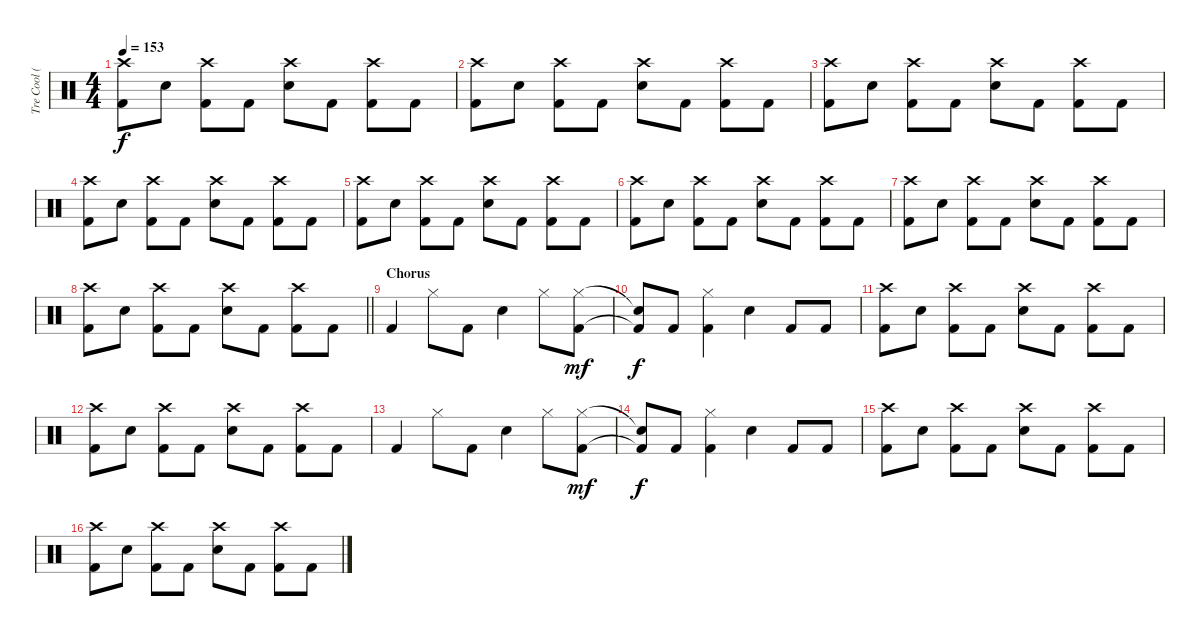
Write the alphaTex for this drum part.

\track ("Tre Cool (Drums)" "Tre Cool (") {instrument percussion}
\staff {score}
\articulation defaults
\ts (4 4)
\tempo 153
\clef neutral
\ks c
("Kick (hit) 2" "Crash high (hit)").8{dy f} "Snare (hit) 2".8 ("Kick (hit) 2" "Crash high (hit)").8 "Kick (hit) 2".8 ("Snare (hit) 2" "Crash high (hit)").8 "Kick (hit) 2".8 ("Kick (hit) 2" "Crash high (hit)").8 "Kick (hit) 2".8 |
("Kick (hit) 2" "Crash high (hit)").8 "Snare (hit) 2".8 ("Kick (hit) 2" "Crash high (hit)").8 "Kick (hit) 2".8 ("Snare (hit) 2" "Crash high (hit)").8 "Kick (hit) 2".8 ("Kick (hit) 2" "Crash high (hit)").8 "Kick (hit) 2".8 |
("Kick (hit) 2" "Crash high (hit)").8 "Snare (hit) 2".8 ("Kick (hit) 2" "Crash high (hit)").8 "Kick (hit) 2".8 ("Snare (hit) 2" "Crash high (hit)").8 "Kick (hit) 2".8 ("Kick (hit) 2" "Crash high (hit)").8 "Kick (hit) 2".8 |
("Kick (hit) 2" "Crash high (hit)").8 "Snare (hit) 2".8 ("Kick (hit) 2" "Crash high (hit)").8 "Kick (hit) 2".8 ("Snare (hit) 2" "Crash high (hit)").8 "Kick (hit) 2".8 ("Kick (hit) 2" "Crash high (hit)").8 "Kick (hit) 2".8 |
("Kick (hit) 2" "Crash high (hit)").8 "Snare (hit) 2".8 ("Kick (hit) 2" "Crash high (hit)").8 "Kick (hit) 2".8 ("Snare (hit) 2" "Crash high (hit)").8 "Kick (hit) 2".8 ("Kick (hit) 2" "Crash high (hit)").8 "Kick (hit) 2".8 |
("Kick (hit) 2" "Crash high (hit)").8 "Snare (hit) 2".8 ("Kick (hit) 2" "Crash high (hit)").8 "Kick (hit) 2".8 ("Snare (hit) 2" "Crash high (hit)").8 "Kick (hit) 2".8 ("Kick (hit) 2" "Crash high (hit)").8 "Kick (hit) 2".8 |
("Kick (hit) 2" "Crash high (hit)").8 "Snare (hit) 2".8 ("Kick (hit) 2" "Crash high (hit)").8 "Kick (hit) 2".8 ("Snare (hit) 2" "Crash high (hit)").8 "Kick (hit) 2".8 ("Kick (hit) 2" "Crash high (hit)").8 "Kick (hit) 2".8 |
\barLineRight lightlight
("Kick (hit) 2" "Crash high (hit)").8 "Snare (hit) 2".8 ("Kick (hit) 2" "Crash high (hit)").8 "Kick (hit) 2".8 ("Snare (hit) 2" "Crash high (hit)").8 "Kick (hit) 2".8 ("Kick (hit) 2" "Crash high (hit)").8 "Kick (hit) 2".8 |
\section ("" "Chorus")
"Kick (hit) 2".4 "Hi-Hat (closed)".8 "Kick (hit) 2".8 "Snare (hit) 2".4 "Hi-Hat (closed)".8 ("Kick (hit) 2" "Hi-Hat (closed)").8{dy mf} |
("Kick (hit) 2"{t} "Snare (hit)"{t}).8{dy f} "Kick (hit) 2".8 ("Kick (hit) 2" "Hi-Hat (closed)").4 "Snare (hit) 2".4 "Kick (hit) 2".8 "Kick (hit) 2".8 |
("Kick (hit) 2" "Crash high (hit)").8 "Snare (hit) 2".8 ("Kick (hit) 2" "Crash high (hit)").8 "Kick (hit) 2".8 ("Snare (hit) 2" "Crash high (hit)").8 "Kick (hit) 2".8 ("Kick (hit) 2" "Crash high (hit)").8 "Kick (hit) 2".8 |
("Kick (hit) 2" "Crash high (hit)").8 "Snare (hit) 2".8 ("Kick (hit) 2" "Crash high (hit)").8 "Kick (hit) 2".8 ("Snare (hit) 2" "Crash high (hit)").8 "Kick (hit) 2".8 ("Kick (hit) 2" "Crash high (hit)").8 "Kick (hit) 2".8 |
"Kick (hit) 2".4 "Hi-Hat (closed)".8 "Kick (hit) 2".8 "Snare (hit) 2".4 "Hi-Hat (closed)".8 ("Kick (hit) 2" "Hi-Hat (closed)").8{dy mf} |
("Kick (hit) 2"{t} "Snare (hit)"{t}).8{dy f} "Kick (hit) 2".8 ("Kick (hit) 2" "Hi-Hat (closed)").4 "Snare (hit) 2".4 "Kick (hit) 2".8 "Kick (hit) 2".8 |
("Kick (hit) 2" "Crash high (hit)").8 "Snare (hit) 2".8 ("Kick (hit) 2" "Crash high (hit)").8 "Kick (hit) 2".8 ("Snare (hit) 2" "Crash high (hit)").8 "Kick (hit) 2".8 ("Kick (hit) 2" "Crash high (hit)").8 "Kick (hit) 2".8 |
("Kick (hit) 2" "Crash high (hit)").8 "Snare (hit) 2".8 ("Kick (hit) 2" "Crash high (hit)").8 "Kick (hit) 2".8 ("Snare (hit) 2" "Crash high (hit)").8 "Kick (hit) 2".8 ("Kick (hit) 2" "Crash high (hit)").8 "Kick (hit) 2".8
